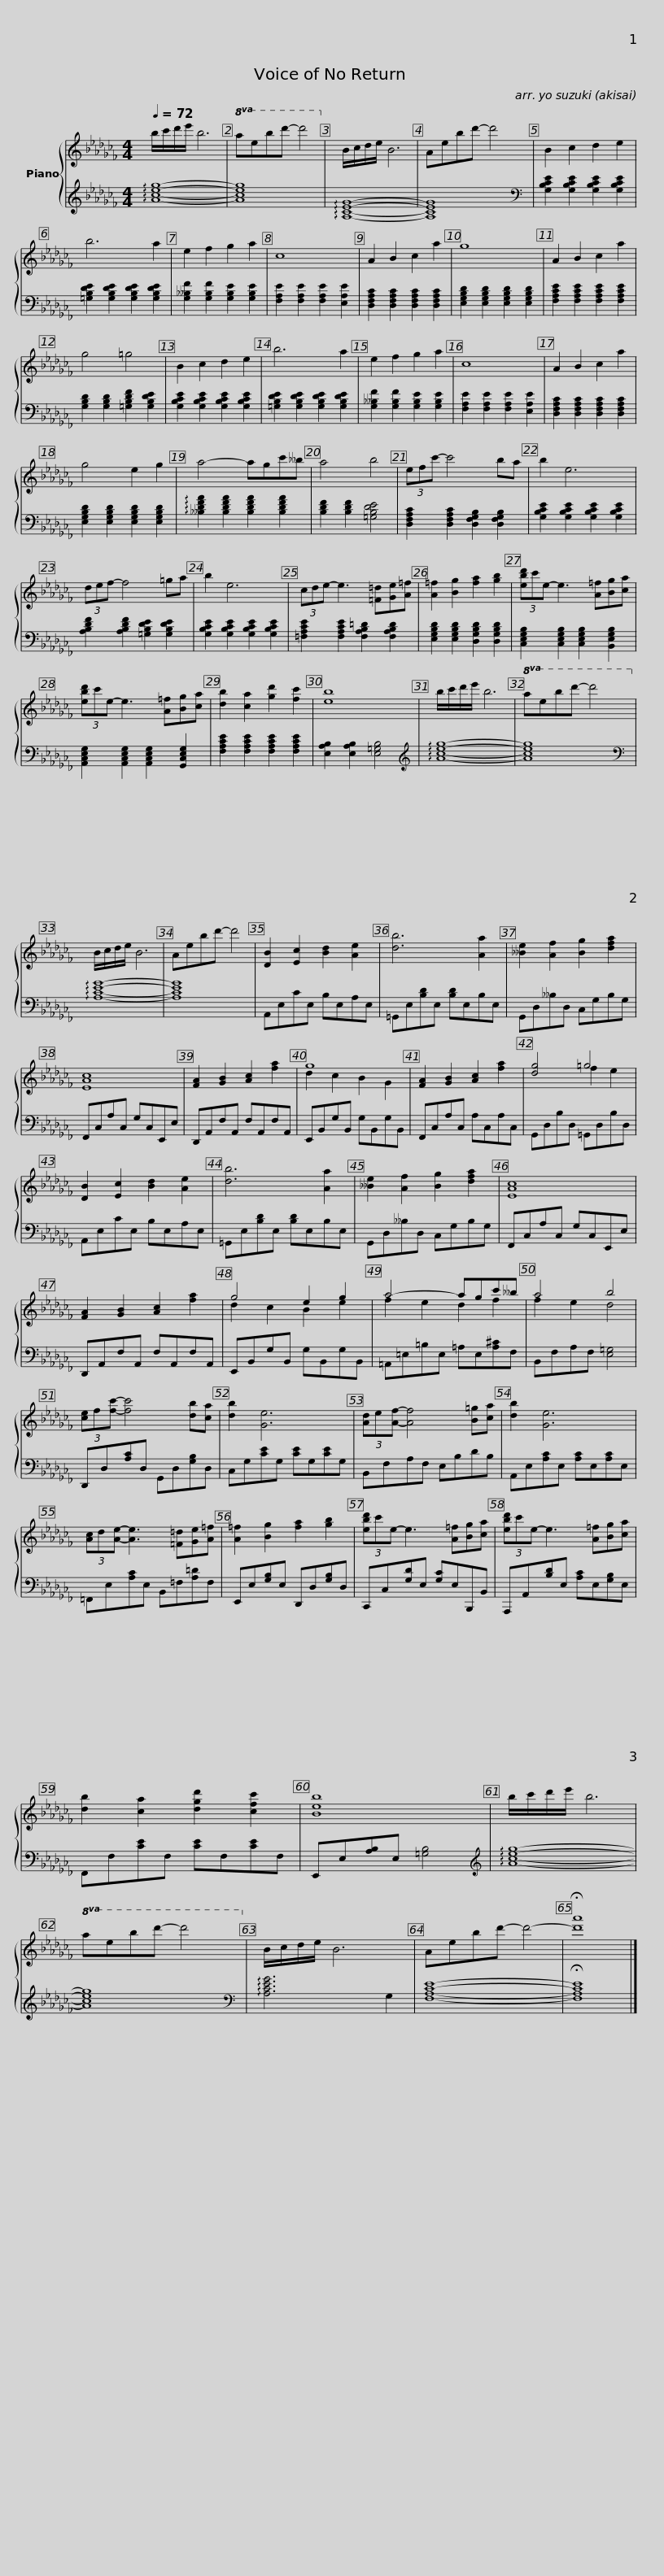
X:1
%%score { ( 1 3 ) | 2 }
L:1/8
Q:1/4=72
M:4/4
I:linebreak $
K:Cb
V:1 treble
V:3 treble
V:2 treble
V:1
 b/c'/d'/e'/ b6 |!8va(! ae'b'd''- d''4!8va)! | B/c/d/e/ B6 | Aebd'- d'4 | B2 c2 d2 e2 |$ %5
 b6 a2 | e2 f2 g2 a2 | c8 | A2 B2 c2 a2 | g8 |$ %10
 A2 B2 c2 a2 | g4 =g4 | B2 c2 d2 e2 | b6 a2 |$ e2 f2 g2 a2 | %15
 c8 | A2 B2 c2 a2 | g4 e2 g2 | a4- agc'__b |$ a4 b4 | %20
 (3efc'- c'4 ba | b2 e6 | (3def- f4 =ga | b2 e6 |$ (3cde- e3 [=F=d][Ge][A=f] | %25
 [A=f]2 [Bg]2 [fa]2 [gb]2 | (3[ebd']c'e- e3 [A=f][Bg][ca] | (3[ebd']c'e- e3 [A=f][Bg][ca] | [db]2 [ca]2 [gd']2 [fc']2 |$ [eb]8 | %30
 b/c'/d'/e'/ b6 |!8va(! ae'b'd''- d''4!8va)! | B/c/d/e/ B6 | Aebd'- d'4 | [DB]2 [Ec]2 [Bd]2 [Ae]2 |$ %35
 [db]6 [Aa]2 | [__Be]2 [Af]2 [Bg]2 [dfa]2 | [EAc]8 | [FA]2 [GB]2 [Ac]2 [fa]2 |$ g8 | %40
 [FA]2 [GB]2 [Ac]2 [fa]2 | [dg]4 =g4 | [DB]2 [Ec]2 [Bd]2 [Ae]2 |$ [db]6 [Aa]2 | [__Be]2 [Af]2 [Bg]2 [dfa]2 | %45
 [EAc]8 | [FA]2 [GB]2 [Ac]2 [fa]2 |$ g4 e2 g2 | a4- agc'__b | a4 b4 | %50
 (3[ce]f[fc']- [fc']4 [db][ca] |$ [db]2 [Ge]6 | (3[Ad]e[Af]- [Af]4 [B=g][ca] | [db]2 [Ge]6 | (3[Ac]d[Ae]- [Ae]3 [=F=d][Ge][A=f] |$ %55
 [A=f]2 [Bg]2 [fa]2 [gb]2 | (3[ebd']c'e- e3 [A=f][Bg][ca] | (3[ebd']c'e- e3 [A=f][Bg][ca] |$ [db]2 [ca]2 [dgd']2 [cfc']2 | [Beb]8 | %60
 b/c'/d'/e'/ b6 |!8va(! ae'b'd''- d''4!8va)! | B/c/d/e/ B6 |$ Aebd'- d'4- | !fermata!d'8 |] %65
V:2
 !arpeggio![Aceg]8- | [Aceg]8 | !arpeggio![A,CEG]8- | [A,CEG]8 |[K:bass] [G,B,CE]2 [G,B,CE]2 [G,B,CE]2 [G,B,CE]2 |$ %5
 [=G,B,DE]2 [G,B,DE]2 [G,B,DE]2 [G,B,DE]2 | [G,__B,F]2 [G,B,F]2 [G,B,E]2 [G,B,E]2 | [F,A,E]2 [F,A,E]2 [F,A,E]2 [E,A,E]2 | [D,F,A,C]2 [D,F,A,C]2 [D,F,A,C]2 [D,F,A,C]2 | [E,G,B,D]2 [E,G,B,D]2 [E,G,B,D]2 [E,G,B,D]2 |$ %10
 [F,A,CE]2 [F,A,CE]2 [F,A,CE]2 [F,A,CE]2 | [G,B,D]2 [G,B,D]2 [=G,B,DF]2 [G,B,DE]2 | [G,B,CE]2 [G,B,CE]2 [G,B,CE]2 [G,B,CE]2 | [=G,B,DE]2 [G,B,DE]2 [G,B,DE]2 [G,B,DE]2 |$ [G,__B,F]2 [G,B,F]2 [G,B,E]2 [G,B,E]2 | %15
 [F,A,E]2 [F,A,E]2 [F,A,E]2 [E,A,E]2 | [D,F,A,C]2 [D,F,A,C]2 [D,F,A,C]2 [D,F,A,C]2 | [E,G,B,D]2 [E,G,B,D]2 [E,G,B,D]2 [E,G,B,D]2 | !arpeggio![__B,DFA]2 [B,DFA]2 [B,DFA]2 [B,DFA]2 |$ [B,DF]2 [B,DF]2 [=G,B,DE]4 | %20
 [D,F,A,C]2 [D,F,A,C]2 [D,F,G,B,]2 [D,F,G,B,]2 | [G,B,CE]2 [G,B,CE]2 [G,B,CE]2 [G,B,CE]2 | [A,B,DF]2 [A,B,DF]2 [=G,B,DE]2 [G,B,DE]2 | [G,B,CE]2 [G,B,CE]2 [G,B,CE]2 [G,B,CE]2 |$ [=F,A,CE]2 [F,A,CE]2 [F,A,B,=D]2 [F,A,B,D]2 | %25
 [E,G,B,D]2 [E,G,B,D]2 [D,G,B,D]2 [D,G,B,D]2 | [C,E,G,B,]2 [C,E,G,B,]2 [C,E,G,B,]2 [B,,E,G,B,]2 | [A,,C,E,G,]2 [A,,C,E,G,]2 [A,,C,E,G,]2 [G,,C,E,G,]2 | [F,A,CE]2 [F,A,CE]2 [F,A,CE]2 [F,A,CE]2 |$ [E,A,B,]2 [E,A,B,]2 [E,=G,B,]4 | %30
[K:treble] !arpeggio![Aceg]8- | [Aceg]8 |[K:bass] !arpeggio![A,CEG]8- | [A,CEG]8 | A,,E,CE, B,E,A,E, |$ %35
 =G,,E,[B,D]E, [B,D]E,B,E, | G,,D,__B,D, C,G,B,G, | F,,C,A,C, G,C,E,,E, | D,,A,,F,A,, F,A,,F,A,, |$ E,,B,,G,B,, G,B,,G,B,, | %40
 F,,C,A,C, A,C,A,C, | G,,D,B,D, =G,,D,B,D, | A,,E,CE, B,E,A,E, |$ =G,,E,[B,D]E, [B,D]E,B,E, | G,,D,__B,D, C,G,B,G, | %45
 F,,C,A,C, G,C,E,,E, | D,,A,,F,A,, F,A,,F,A,, |$ E,,B,,G,B,, G,B,,G,B,, | =A,,=E,=B,E, =A,E,[A,^C]F, | B,,F,A,F, [E,=G,]4 | %50
 D,,D,[A,C]D, G,,D,[G,B,]D, |$ C,G,[CE]G, [CE]G,[CE]G, | B,,F,A,F, E,B,DB, | A,,E,[A,C]E, [A,C]E,[A,C]E, | =F,,E,[A,C]E, B,,=F,[A,=D]F, |$ %55
 E,,E,[G,B,]E, D,,D,[G,B,]D, | C,,C,[G,D]E, [G,C]E,B,,,B,, | A,,,A,,[B,D]E, [A,C]E,[G,B,]E, |$ F,,F,[CE]F, [CE]F,[CE]F, | E,,E,[A,B,]E, [=G,B,]4 | %60
[K:treble] !arpeggio![Aceg]8- | [Aceg]8 |[K:bass] !arpeggio![A,CEG]6 G,2 |$ [F,A,CE]8- | !fermata![F,A,CE]8 |] %65
V:3
 x8 |!8va(! x8!8va)! | x8 | x8 | x8 |$ %5
 x8 | x8 | x8 | x8 | x8 |$ %10
 x8 | x8 | x8 | x8 |$ x8 | %15
 x8 | x8 | x8 | x8 |$ x8 | %20
 x8 | x8 | x8 | x8 |$ x8 | %25
 x8 | x8 | x8 | x8 |$ x8 | %30
 x8 |!8va(! x8!8va)! | x8 | x8 | x8 |$ %35
 x8 | x8 | x8 | x8 |$ d2 c2 B2 G2 | %40
 x8 | x4 f2 e2 | x8 |$ x8 | x8 | %45
 x8 | x8 |$ d2 c2 B2 e2 | f2 e2 d2 f2 | f2 e2 d4 | %50
 x8 |$ x8 | x8 | x8 | x8 |$ %55
 x8 | x8 | x8 |$ x8 | x8 | %60
 x8 |!8va(! x8!8va)! | x8 |$ x8 | a'8 |] %65
